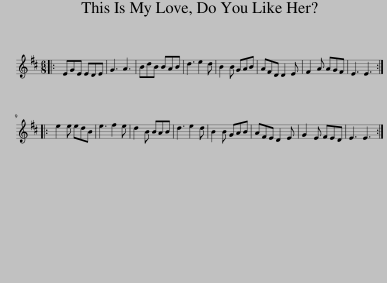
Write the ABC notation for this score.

X:1
L:1/8
M:6/8
I:linebreak $
K:D
V:1 treble
V:1
|: EGE EDE | G3 A3 | BdB BAB | d3 e2 d | B2 B GAB | %5
 AFD D2 E | F2 A AGF | E3 E3 ::$ e2 e edB | e3 f2 e | %10
 d2 B BAB | d3 e2 d | B2 B GAB | AFE D2 E | G2 E FED | %15
 E3 E3 :| %16
